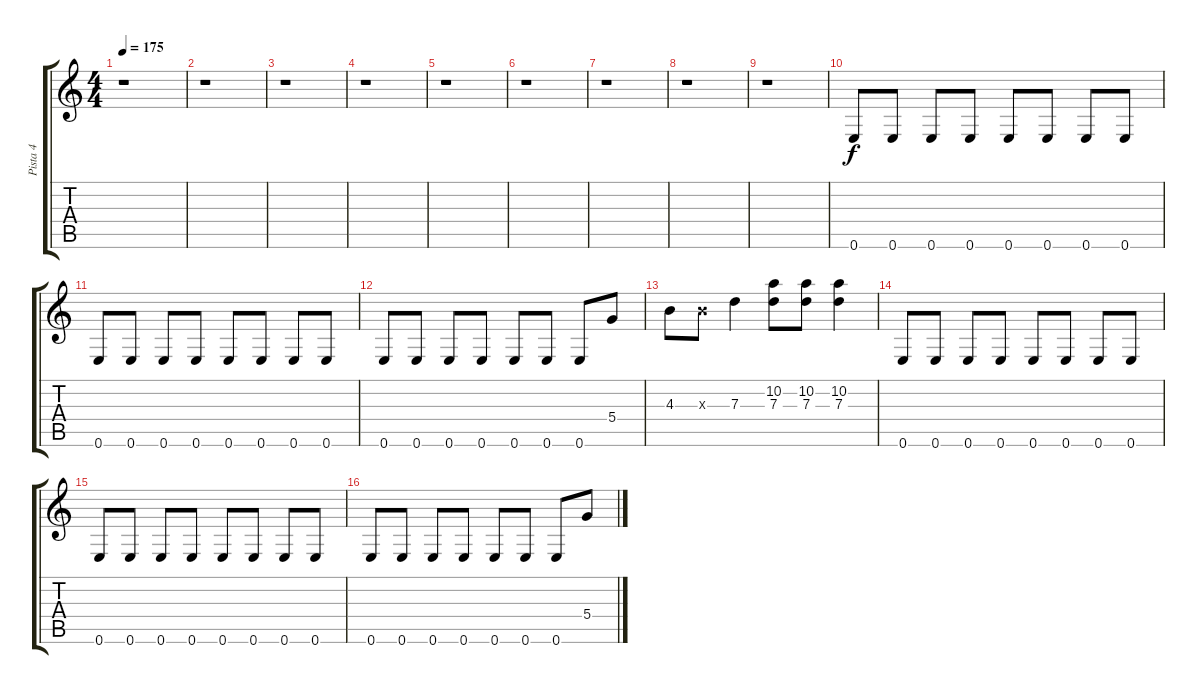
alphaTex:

\track ("Pista 4" "Pista 4") {instrument overdrivenguitar}
\staff {score tabs}
\tuning (E4 B3 G3 D3 A2 E2) {hide}
\ts (4 4)
\tempo 175
\clef g2
\ks c
r.1{dy f instrument overdrivenguitar} |
r.1 |
r.1 |
r.1 |
r.1 |
r.1 |
r.1 |
r.1 |
r.1 |
0.6.8 0.6.8 0.6.8 0.6.8 0.6.8 0.6.8 0.6.8 0.6.8 |
0.6.8 0.6.8 0.6.8 0.6.8 0.6.8 0.6.8 0.6.8 0.6.8 |
0.6.8 0.6.8 0.6.8 0.6.8 0.6.8 0.6.8 0.6.8 5.4.8 |
4.3.8 4.3{x}.8 7.3.4 (10.2 7.3).8 (10.2 7.3).8 (10.2 7.3).4 |
0.6.8 0.6.8 0.6.8 0.6.8 0.6.8 0.6.8 0.6.8 0.6.8 |
0.6.8 0.6.8 0.6.8 0.6.8 0.6.8 0.6.8 0.6.8 0.6.8 |
0.6.8 0.6.8 0.6.8 0.6.8 0.6.8 0.6.8 0.6.8 5.4.8
